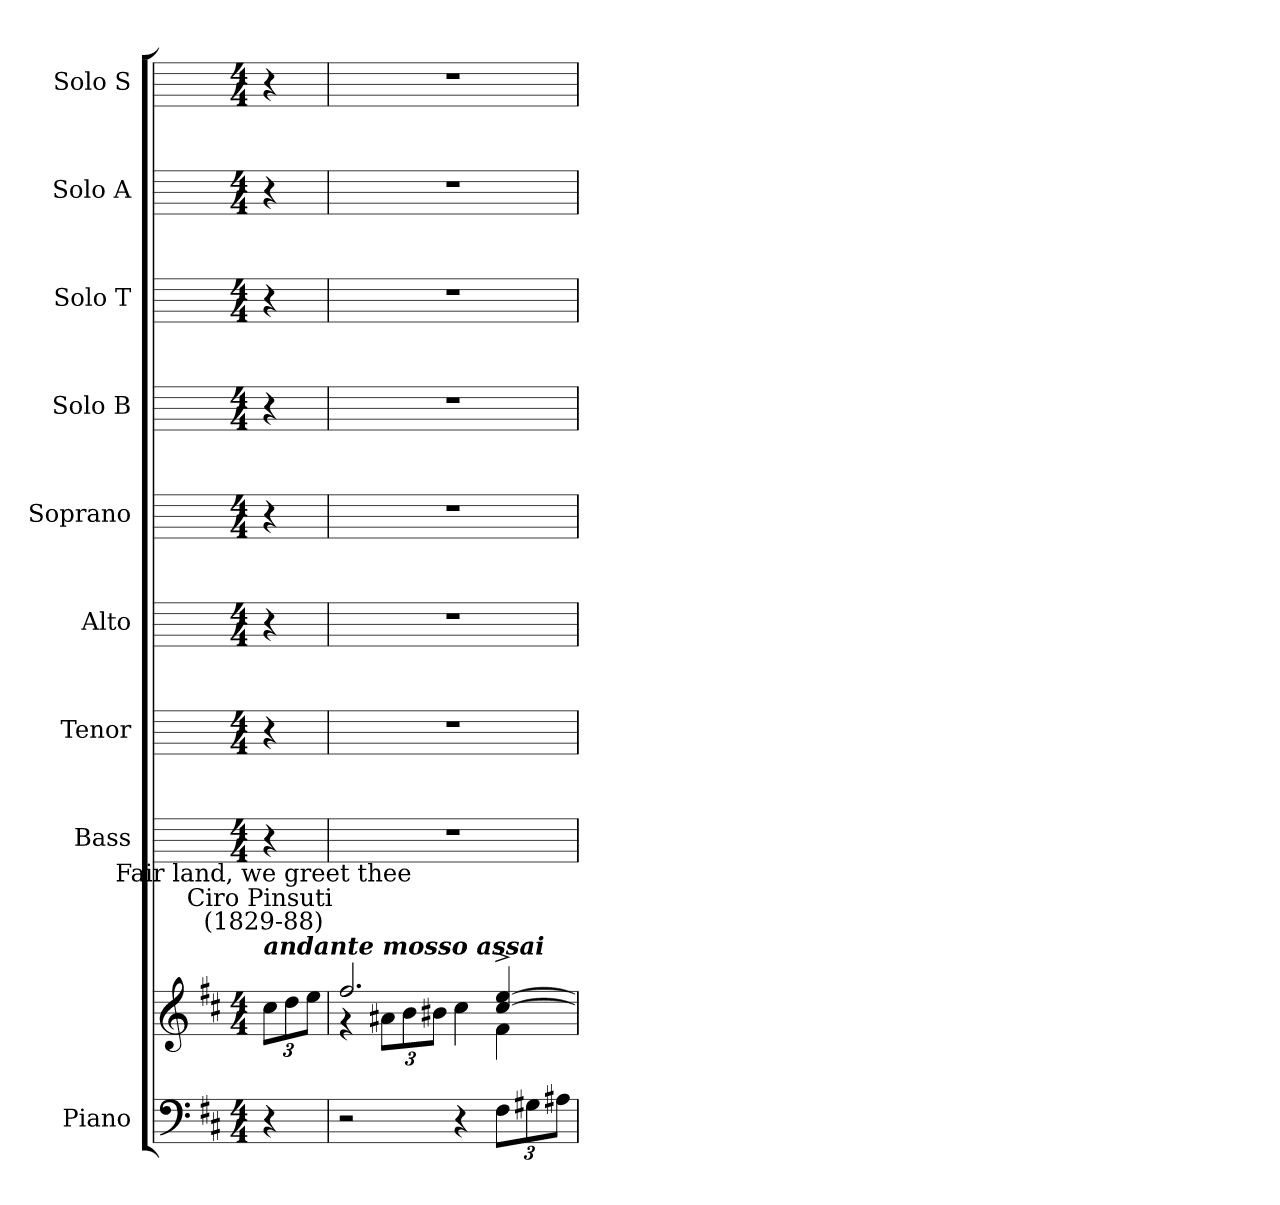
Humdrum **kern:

**kern	**kern	**kern	**kern	**kern	**kern	**kern	**kern	**kern	**kern
*part9	*part9	*part8	*part7	*part6	*part5	*part4	*part3	*part2	*part1
*staff10	*staff9	*staff8	*staff7	*staff6	*staff5	*staff4	*staff3	*staff2	*staff1
*I"Piano	*	*I"Bass	*I"Tenor	*I"Alto	*I"Soprano	*I"Solo B	*I"Solo T	*I"Solo A	*I"Solo S
*I'Piano	*	*I'Bass	*I'Tenor	*I'Alto	*I'Soprano	*I'Solo B	*I'Solo T	*I'Solo A	*I'Solo S
*clefF4	*clefG2	*	*	*	*	*	*	*	*
*k[f#c#]	*k[f#c#]	*	*	*	*	*	*	*	*
*D:	*D:	*	*	*	*	*	*	*	*
*M4/4	*M4/4	*M4/4	*M4/4	*M4/4	*M4/4	*M4/4	*M4/4	*M4/4	*M4/4
=	=	=	=	=	=	=	=	=	=
*	*^	*	*	*	*	*	*	*	*
!	!LO:TX:a:Bi:t=andante mosso assai	!	!	!	!	!	!	!	!	!
!	!LO:TX:a:cj:t=Ciro Pinsuti \n(1829-88)	!	!	!	!	!	!	!	!	!
!	!LO:TX:a:cj:t=Fair land, we greet thee	!	!	!	!	!	!	!	!	!
4r	12cc#\L	4ryy	4r	4r	4r	4r	4r	4r	4r	4r
.	12dd\	.	.	.	.	.	.	.	.	.
.	12ee\J	.	.	.	.	.	.	.	.	.
=1	=1	=1	=1	=1	=1	=1	=1	=1	=1	=1
2r	2.ff#/	4r	1r	1r	1r	1r	1r	1r	1r	1r
.	.	12a#X\L	.	.	.	.	.	.	.	.
.	.	12b\	.	.	.	.	.	.	.	.
.	.	12b#X\J	.	.	.	.	.	.	.	.
4r	.	4cc#\	.	.	.	.	.	.	.	.
12F#L	[4cc#/^ [4ee/^	4f#\	.	.	.	.	.	.	.	.
12G#X	.	.	.	.	.	.	.	.	.	.
12A#XJ	.	.	.	.	.	.	.	.	.	.
*	*v	*v	*	*	*	*	*	*	*	*
=	=	=	=	=	=	=	=	=	=
*-	*-	*-	*-	*-	*-	*-	*-	*-	*-
